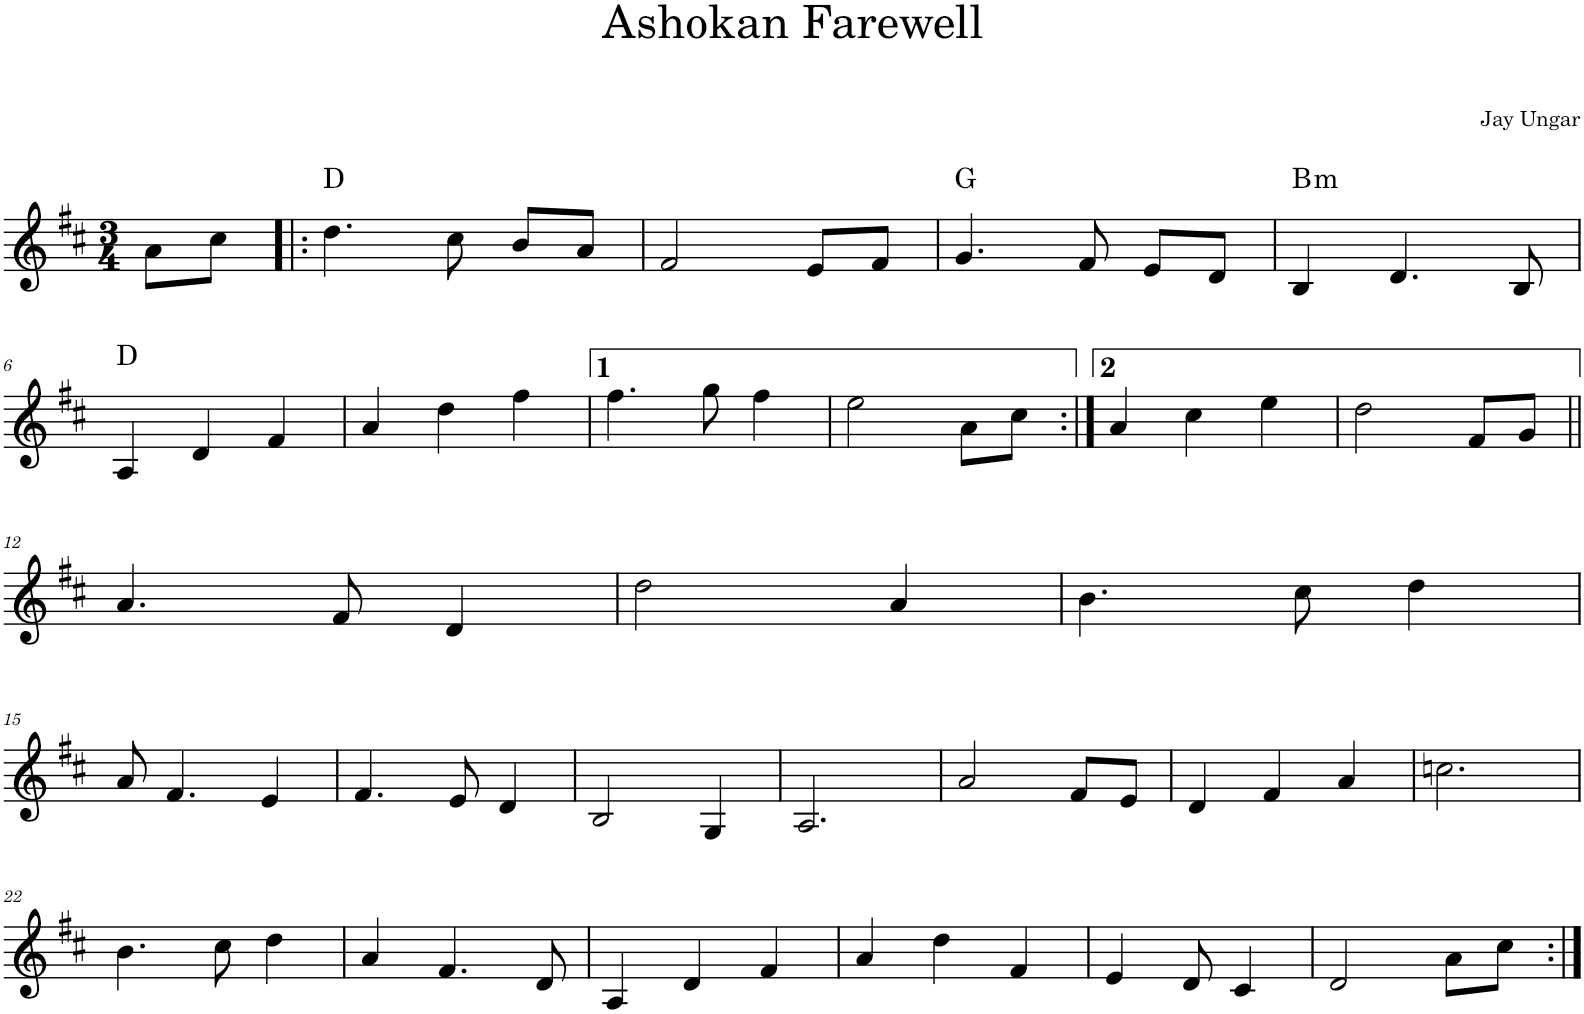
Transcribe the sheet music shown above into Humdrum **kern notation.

**kern	**harte
*part1	*part1
*staff1	*
*I"Piano	*
*I'Pno	*
*clefG2	*
*k[f#c#]	*
*D:	*
*M3/4	*
=1	=1
8a\L	.
8cc#\J	.
=2!|:	=2!|:
4.dd\	D:maj
8cc#\	.
8b/L	.
8a/J	.
=3	=3
2f#/	.
8e/L	.
8f#/J	.
=4	=4
4.g/	G:maj
8f#/	.
8e/L	.
8d/J	.
=5	=5
!	!LO:H:kt=m
4B/	B:min
4.d/	.
8B/	.
!!LO:LB:g=z
=6	=6
4A/	D:maj
4d/	.
4f#/	.
=7	=7
4a/	.
4dd\	.
4ff#\	.
=8	=8
4.ff#\	.
8gg\	.
4ff#\	.
=9	=9
2ee\	.
8a\L	.
8cc#\J	.
=10:|!	=10:|!
4a/	.
4cc#\	.
4ee\	.
=11	=11
2dd\	.
8f#/L	.
8g/J	.
!!LO:LB:g=z
=12||	=12||
4.a/	.
8f#/	.
4d/	.
=13	=13
2dd\	.
4a/	.
=14	=14
4.b\	.
8cc#\	.
4dd\	.
!!LO:LB:g=z
=15	=15
8a/	.
4.f#/	.
4e/	.
=16	=16
4.f#/	.
8e/	.
4d/	.
=17	=17
2B/	.
4G/	.
=18	=18
2.A/	.
=19	=19
2a/	.
8f#/L	.
8e/J	.
=20	=20
4d/	.
4f#/	.
4a/	.
=21	=21
2.ccn\	.
!!LO:LB:g=z
=22	=22
4.b\	.
8cc#\	.
4dd\	.
=23	=23
4a/	.
4.f#/	.
8d/	.
=24	=24
4A/	.
4d/	.
4f#/	.
=25	=25
4a/	.
4dd\	.
4f#/	.
=26	=26
4e/	.
8d/	.
4c#/	.
=27	=27
2d/	.
8a\L	.
8cc#\J	.
=:|!	=:|!
*-	*-
